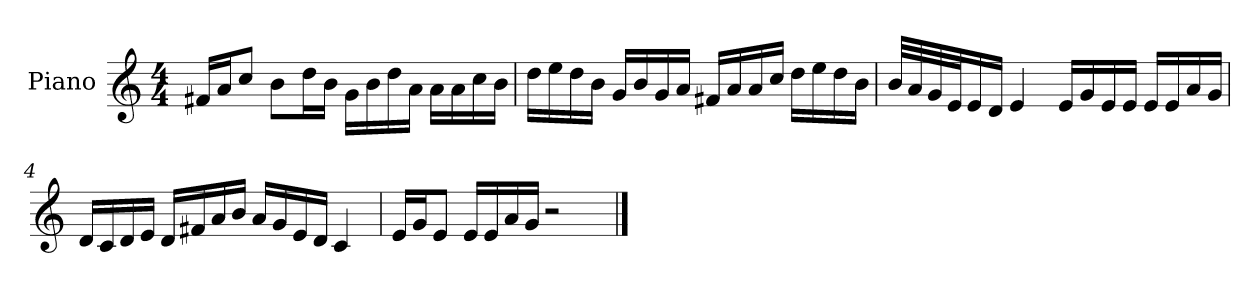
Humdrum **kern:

**kern
*part1
*staff1
*I"Piano
*I'P-no
*clefG2
*k[]
*M4/4
*MM90
=1
16f#X/LL
16a/J
8cc/J
8b\L
16dd\L
16b\JJ
16g\LL
16b\
16dd\
16a\JJ
16a\LL
16a\
16cc\
16b\JJ
=2
16dd\LL
16ee\
16dd\
16b\JJ
16g/LL
16b/
16g/
16a/JJ
16f#X/LL
16a/
16a/
16cc/JJ
16dd\LL
16ee\
16dd\
16b\JJ
!!LO:LB:g=z
=3
32b/LLL
32a/
32g/
32e/J
16e/
16d/JJ
4e/
16e/LL
16g/
16e/
16e/JJ
16e/LL
16e/
16a/
16g/JJ
=4
16d/LL
16c/
16d/
16e/JJ
16d/LL
16f#X/
16a/
16b/JJ
16a/LL
16g/
16e/
16d/JJ
4c/
=5
16e/LL
16g/J
8e/J
16e/LL
16e/
16a/
16g/JJ
2r
==
*-
